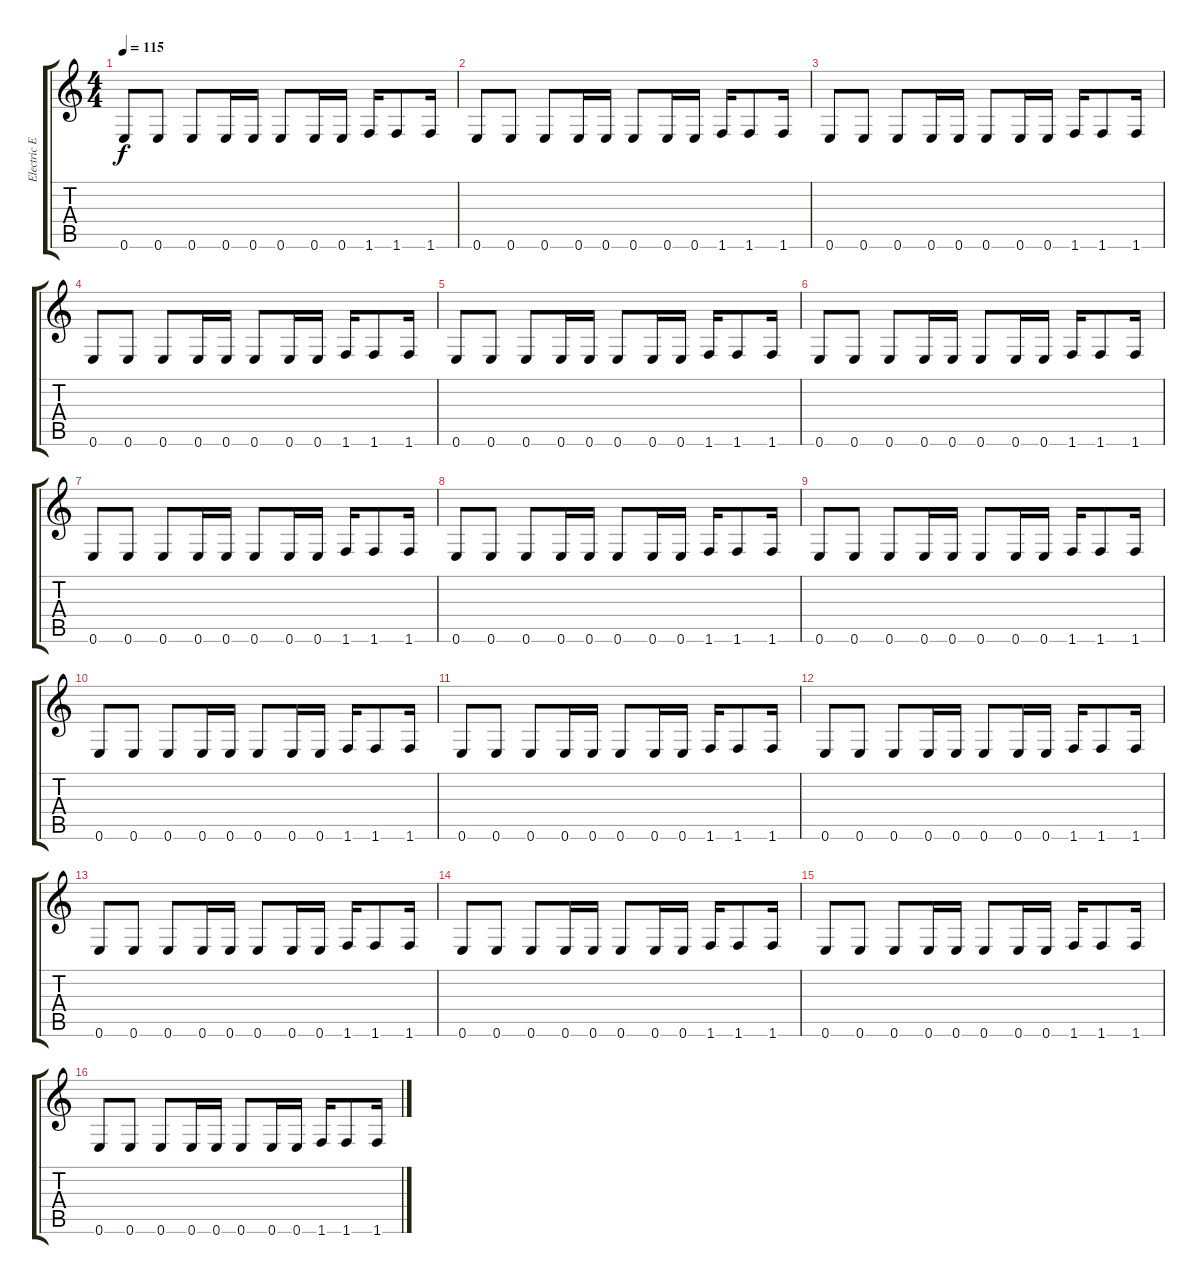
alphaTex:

\track ("Electric Effect" "Electric E") {instrument synthbass1}
\staff {score tabs}
\tuning (E4 B3 G3 D3 A2 E2) {hide}
\ts (4 4)
\tempo 115
\clef g2
\ks c
0.6.8{dy f} 0.6.8 0.6.8 0.6.16 0.6.16 0.6.8 0.6.16 0.6.16 1.6.16 1.6.8 1.6.16 |
0.6.8 0.6.8 0.6.8 0.6.16 0.6.16 0.6.8 0.6.16 0.6.16 1.6.16 1.6.8 1.6.16 |
0.6.8 0.6.8 0.6.8 0.6.16 0.6.16 0.6.8 0.6.16 0.6.16 1.6.16 1.6.8 1.6.16 |
0.6.8 0.6.8 0.6.8 0.6.16 0.6.16 0.6.8 0.6.16 0.6.16 1.6.16 1.6.8 1.6.16 |
0.6.8 0.6.8 0.6.8 0.6.16 0.6.16 0.6.8 0.6.16 0.6.16 1.6.16 1.6.8 1.6.16 |
0.6.8 0.6.8 0.6.8 0.6.16 0.6.16 0.6.8 0.6.16 0.6.16 1.6.16 1.6.8 1.6.16 |
0.6.8 0.6.8 0.6.8 0.6.16 0.6.16 0.6.8 0.6.16 0.6.16 1.6.16 1.6.8 1.6.16 |
0.6.8 0.6.8 0.6.8 0.6.16 0.6.16 0.6.8 0.6.16 0.6.16 1.6.16 1.6.8 1.6.16 |
0.6.8 0.6.8 0.6.8 0.6.16 0.6.16 0.6.8 0.6.16 0.6.16 1.6.16 1.6.8 1.6.16 |
0.6.8 0.6.8 0.6.8 0.6.16 0.6.16 0.6.8 0.6.16 0.6.16 1.6.16 1.6.8 1.6.16 |
0.6.8 0.6.8 0.6.8 0.6.16 0.6.16 0.6.8 0.6.16 0.6.16 1.6.16 1.6.8 1.6.16 |
0.6.8 0.6.8 0.6.8 0.6.16 0.6.16 0.6.8 0.6.16 0.6.16 1.6.16 1.6.8 1.6.16 |
0.6.8 0.6.8 0.6.8 0.6.16 0.6.16 0.6.8 0.6.16 0.6.16 1.6.16 1.6.8 1.6.16 |
0.6.8 0.6.8 0.6.8 0.6.16 0.6.16 0.6.8 0.6.16 0.6.16 1.6.16 1.6.8 1.6.16 |
0.6.8 0.6.8 0.6.8 0.6.16 0.6.16 0.6.8 0.6.16 0.6.16 1.6.16 1.6.8 1.6.16 |
0.6.8 0.6.8 0.6.8 0.6.16 0.6.16 0.6.8 0.6.16 0.6.16 1.6.16 1.6.8 1.6.16
